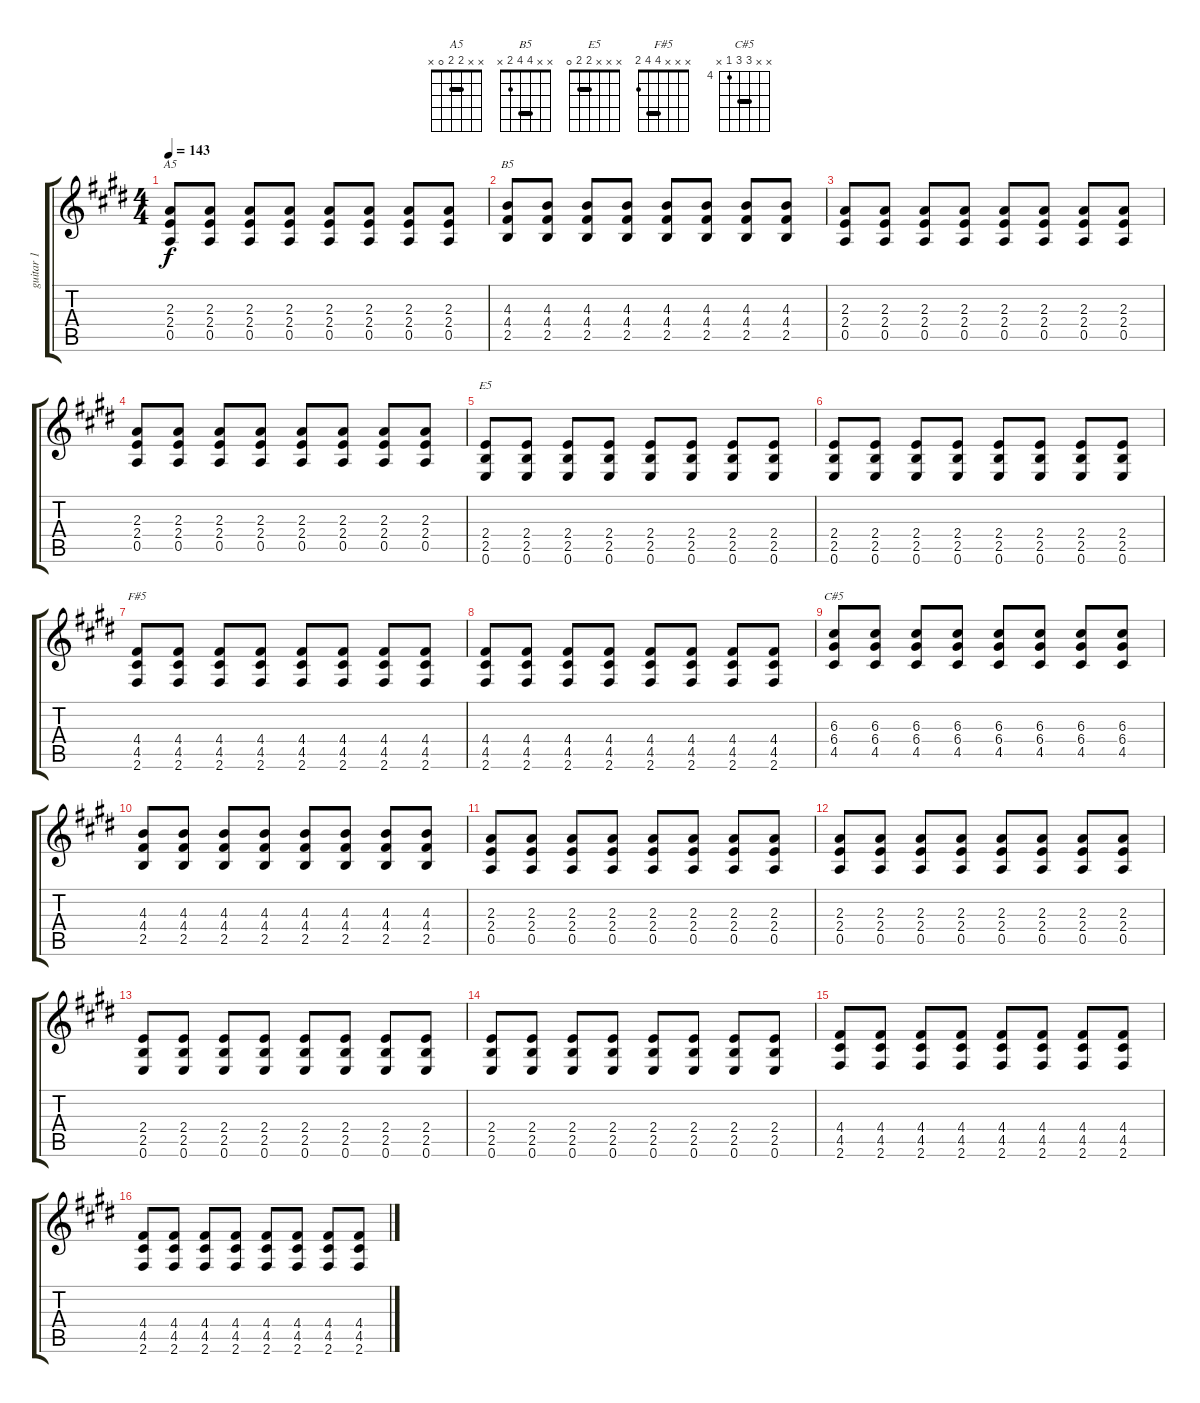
\track ("guitar 1" "guitar 1") {instrument distortionguitar}
\staff {score tabs}
\tuning (E4 B3 G3 D3 A2 E2) {hide}
\chord ("A5" x x 2 2 0 x) {barre 2}
\chord ("B5" x x 4 4 2 x) {barre 4}
\chord ("E5" x x x 2 2 0) {barre 2}
\chord ("F#5" x x x 4 4 2) {barre 4}
\chord ("C#5" x x 6 6 4 x) {firstfret 4 barre 6}
\ts (4 4)
\tempo 143
\clef g2
\ks c#minor
(2.3 2.4 0.5).8{ch "A5" dy f} (2.3 2.4 0.5).8 (2.3 2.4 0.5).8 (2.3 2.4 0.5).8 (2.3 2.4 0.5).8 (2.3 2.4 0.5).8 (2.3 2.4 0.5).8 (2.3 2.4 0.5).8 |
(4.3 4.4 2.5).8{ch "B5"} (4.3 4.4 2.5).8 (4.3 4.4 2.5).8 (4.3 4.4 2.5).8 (4.3 4.4 2.5).8 (4.3 4.4 2.5).8 (4.3 4.4 2.5).8 (4.3 4.4 2.5).8 |
(2.3 2.4 0.5).8 (2.3 2.4 0.5).8 (2.3 2.4 0.5).8 (2.3 2.4 0.5).8 (2.3 2.4 0.5).8 (2.3 2.4 0.5).8 (2.3 2.4 0.5).8 (2.3 2.4 0.5).8 |
(2.3 2.4 0.5).8 (2.3 2.4 0.5).8 (2.3 2.4 0.5).8 (2.3 2.4 0.5).8 (2.3 2.4 0.5).8 (2.3 2.4 0.5).8 (2.3 2.4 0.5).8 (2.3 2.4 0.5).8 |
(2.4 2.5 0.6).8{ch "E5"} (2.4 2.5 0.6).8 (2.4 2.5 0.6).8 (2.4 2.5 0.6).8 (2.4 2.5 0.6).8 (2.4 2.5 0.6).8 (2.4 2.5 0.6).8 (2.4 2.5 0.6).8 |
(2.4 2.5 0.6).8 (2.4 2.5 0.6).8 (2.4 2.5 0.6).8 (2.4 2.5 0.6).8 (2.4 2.5 0.6).8 (2.4 2.5 0.6).8 (2.4 2.5 0.6).8 (2.4 2.5 0.6).8 |
(4.4 4.5 2.6).8{ch "F#5"} (4.4 4.5 2.6).8 (4.4 4.5 2.6).8 (4.4 4.5 2.6).8 (4.4 4.5 2.6).8 (4.4 4.5 2.6).8 (4.4 4.5 2.6).8 (4.4 4.5 2.6).8 |
(4.4 4.5 2.6).8 (4.4 4.5 2.6).8 (4.4 4.5 2.6).8 (4.4 4.5 2.6).8 (4.4 4.5 2.6).8 (4.4 4.5 2.6).8 (4.4 4.5 2.6).8 (4.4 4.5 2.6).8 |
(6.3 6.4 4.5).8{ch "C#5"} (6.3 6.4 4.5).8 (6.3 6.4 4.5).8 (6.3 6.4 4.5).8 (6.3 6.4 4.5).8 (6.3 6.4 4.5).8 (6.3 6.4 4.5).8 (6.3 6.4 4.5).8 |
(4.3 4.4 2.5).8 (4.3 4.4 2.5).8 (4.3 4.4 2.5).8 (4.3 4.4 2.5).8 (4.3 4.4 2.5).8 (4.3 4.4 2.5).8 (4.3 4.4 2.5).8 (4.3 4.4 2.5).8 |
(2.3 2.4 0.5).8 (2.3 2.4 0.5).8 (2.3 2.4 0.5).8 (2.3 2.4 0.5).8 (2.3 2.4 0.5).8 (2.3 2.4 0.5).8 (2.3 2.4 0.5).8 (2.3 2.4 0.5).8 |
(2.3 2.4 0.5).8 (2.3 2.4 0.5).8 (2.3 2.4 0.5).8 (2.3 2.4 0.5).8 (2.3 2.4 0.5).8 (2.3 2.4 0.5).8 (2.3 2.4 0.5).8 (2.3 2.4 0.5).8 |
(2.4 2.5 0.6).8 (2.4 2.5 0.6).8 (2.4 2.5 0.6).8 (2.4 2.5 0.6).8 (2.4 2.5 0.6).8 (2.4 2.5 0.6).8 (2.4 2.5 0.6).8 (2.4 2.5 0.6).8 |
(2.4 2.5 0.6).8 (2.4 2.5 0.6).8 (2.4 2.5 0.6).8 (2.4 2.5 0.6).8 (2.4 2.5 0.6).8 (2.4 2.5 0.6).8 (2.4 2.5 0.6).8 (2.4 2.5 0.6).8 |
(4.4 4.5 2.6).8 (4.4 4.5 2.6).8 (4.4 4.5 2.6).8 (4.4 4.5 2.6).8 (4.4 4.5 2.6).8 (4.4 4.5 2.6).8 (4.4 4.5 2.6).8 (4.4 4.5 2.6).8 |
(4.4 4.5 2.6).8 (4.4 4.5 2.6).8 (4.4 4.5 2.6).8 (4.4 4.5 2.6).8 (4.4 4.5 2.6).8 (4.4 4.5 2.6).8 (4.4 4.5 2.6).8 (4.4 4.5 2.6).8
